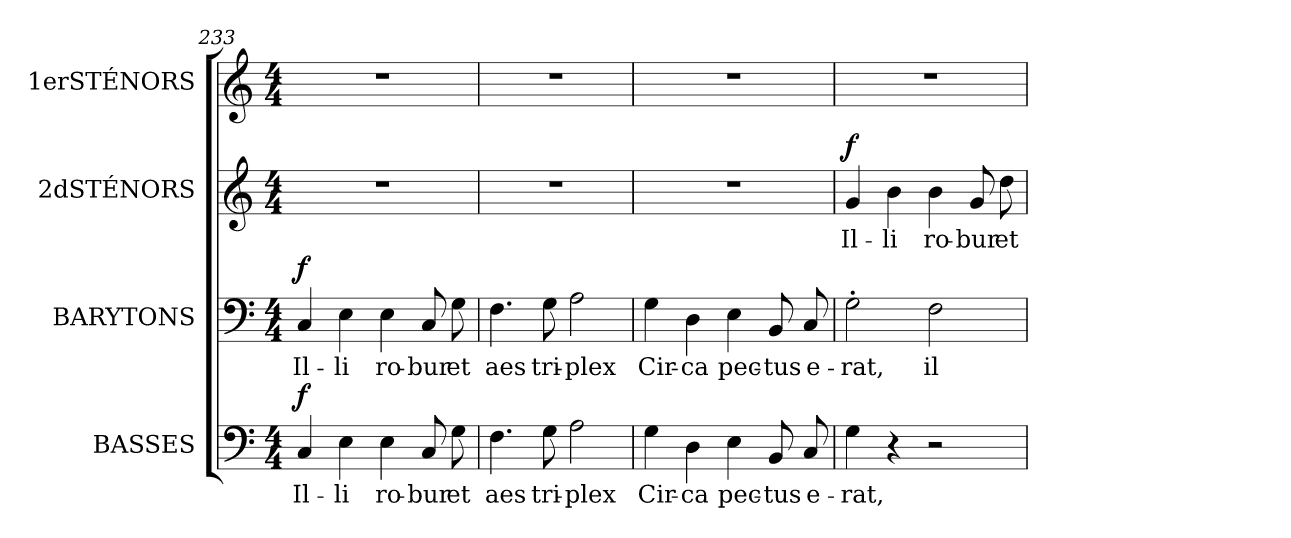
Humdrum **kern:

**kern	**text	**dynam	**kern	**text	**dynam	**kern	**text	**dynam	**kern
*part4	*part4	*part4	*part3	*part3	*part3	*part2	*part2	*part2	*part1
*staff4	*staff4	*staff4	*staff3	*staff3	*staff3	*staff2	*staff2	*staff2	*staff1
*I"BASSES	*	*	*I"BARYTONS	*	*	*I"2dSTÉNORS	*	*	*I"1erSTÉNORS
*clefF4	*	*	*clefF4	*	*	*clefG2	*	*	*clefG2
*k[]	*	*	*k[]	*	*	*k[]	*	*	*k[]
*M4/4	*	*	*M4/4	*	*	*M4/4	*	*	*M4/4
=233	=233	=233	=233	=233	=233	=233	=233	=233	=233
!	!	!LO:DY:a	!	!	!LO:DY:a	!	!	!	!
4Ci/	Il-	f	4Ci/	Il-	f	1r	.	.	1r
4Ei\	li	.	4Ei\	li	.	.	.	.	.
4Ei\	ro-	.	4Ei\	ro-	.	.	.	.	.
8Ci/	bur	.	8Ci/	bur	.	.	.	.	.
8Gi\	et	.	8Gi\	et	.	.	.	.	.
=234	=234	=234	=234	=234	=234	=234	=234	=234	=234
4.Fi\	aes	.	4.Fi\	aes	.	1r	.	.	1r
8Gi\	tri-	.	8Gi\	tri-	.	.	.	.	.
2Ai\	plex	.	2Ai\	plex	.	.	.	.	.
!!LO:PB:g=z
=235	=235	=235	=235	=235	=235	=235	=235	=235	=235
4Gi\	Cir-	.	4Gi\	Cir-	.	1r	.	.	1r
4Di\	ca	.	4Di\	ca	.	.	.	.	.
4Ei\	pec-	.	4Ei\	pec-	.	.	.	.	.
8BBi/	tus	.	8BBi/	tus	.	.	.	.	.
8Ci/	e-	.	8Ci/	e-	.	.	.	.	.
=236	=236	=236	=236	=236	=236	=236	=236	=236	=236
!	!	!	!	!	!	!	!	!LO:DY:a	!
4Gi\	rat,	.	2G'>i\	rat,	.	4gi/	Il-	f	1r
4r	.	.	.	.	.	4bi\	li	.	.
2r	.	.	2Fi\	il-	.	4bi\	ro-	.	.
.	.	.	.	.	.	8gi/	bur	.	.
.	.	.	.	.	.	8ddi\	et	.	.
=	=	=	=	=	=	=	=	=	=
*-	*-	*-	*-	*-	*-	*-	*-	*-	*-
